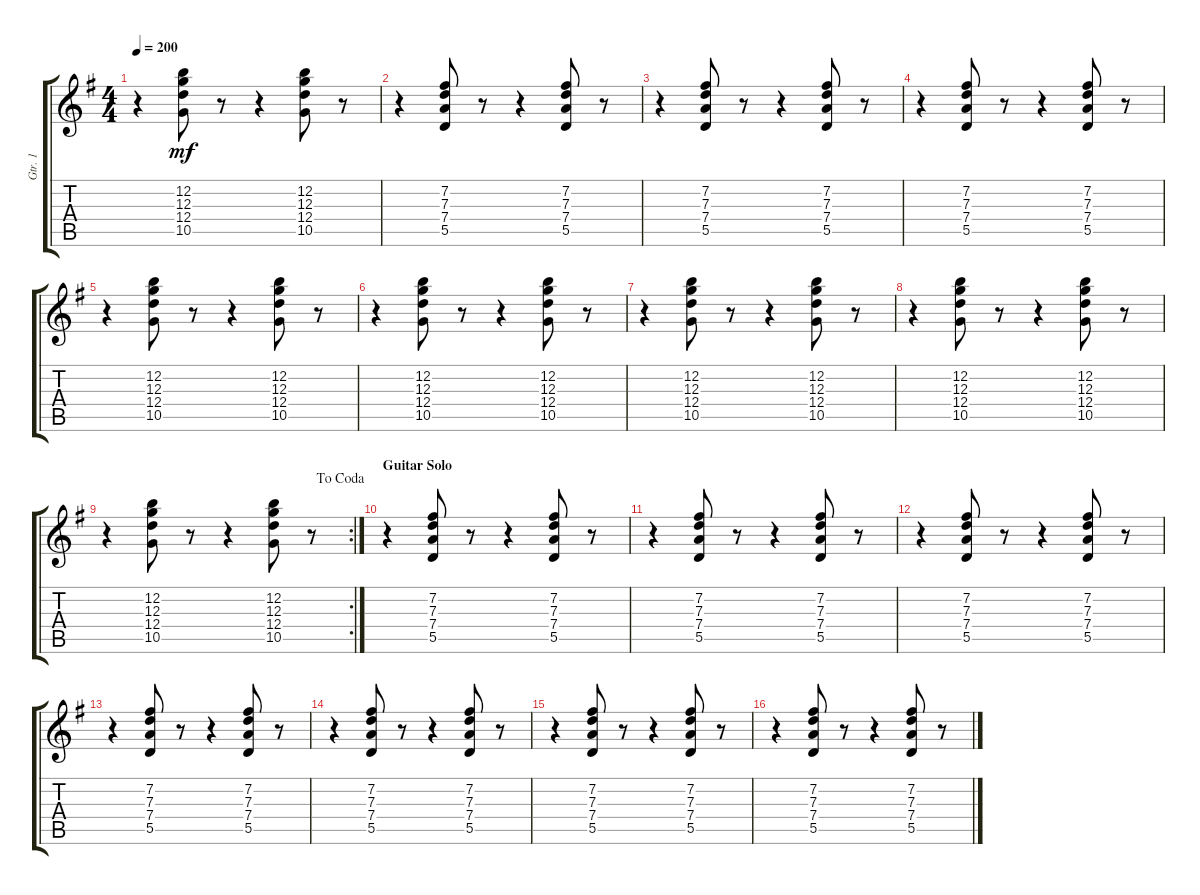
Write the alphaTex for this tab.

\track ("Gtr. 1" "Gtr. 1") {instrument electricguitarclean}
\staff {score tabs}
\tuning (E4 B3 G3 D3 A2 E2) {hide}
\ts (4 4)
\tempo 200
\clef g2
\ks g
r.4{dy mf} (12.2 12.3 12.4 10.5).8 r.8 r.4 (12.2 12.3 12.4 10.5).8 r.8 |
r.4 (7.2 7.3 7.4 5.5).8 r.8 r.4 (7.2 7.3 7.4 5.5).8 r.8 |
r.4 (7.2 7.3 7.4 5.5).8 r.8 r.4 (7.2 7.3 7.4 5.5).8 r.8 |
r.4 (7.2 7.3 7.4 5.5).8 r.8 r.4 (7.2 7.3 7.4 5.5).8 r.8 |
r.4 (12.2 12.3 12.4 10.5).8 r.8 r.4 (12.2 12.3 12.4 10.5).8 r.8 |
r.4 (12.2 12.3 12.4 10.5).8 r.8 r.4 (12.2 12.3 12.4 10.5).8 r.8 |
r.4 (12.2 12.3 12.4 10.5).8 r.8 r.4 (12.2 12.3 12.4 10.5).8 r.8 |
r.4 (12.2 12.3 12.4 10.5).8 r.8 r.4 (12.2 12.3 12.4 10.5).8 r.8 |
\rc 2
\jump dacoda
r.4 (12.2 12.3 12.4 10.5).8 r.8 r.4 (12.2 12.3 12.4 10.5).8 r.8 |
\section ("" "Guitar Solo")
r.4 (7.2 7.3 7.4 5.5).8 r.8 r.4 (7.2 7.3 7.4 5.5).8 r.8 |
r.4 (7.2 7.3 7.4 5.5).8 r.8 r.4 (7.2 7.3 7.4 5.5).8 r.8 |
r.4 (7.2 7.3 7.4 5.5).8 r.8 r.4 (7.2 7.3 7.4 5.5).8 r.8 |
r.4 (7.2 7.3 7.4 5.5).8 r.8 r.4 (7.2 7.3 7.4 5.5).8 r.8 |
r.4 (7.2 7.3 7.4 5.5).8 r.8 r.4 (7.2 7.3 7.4 5.5).8 r.8 |
r.4 (7.2 7.3 7.4 5.5).8 r.8 r.4 (7.2 7.3 7.4 5.5).8 r.8 |
r.4 (7.2 7.3 7.4 5.5).8 r.8 r.4 (7.2 7.3 7.4 5.5).8 r.8
